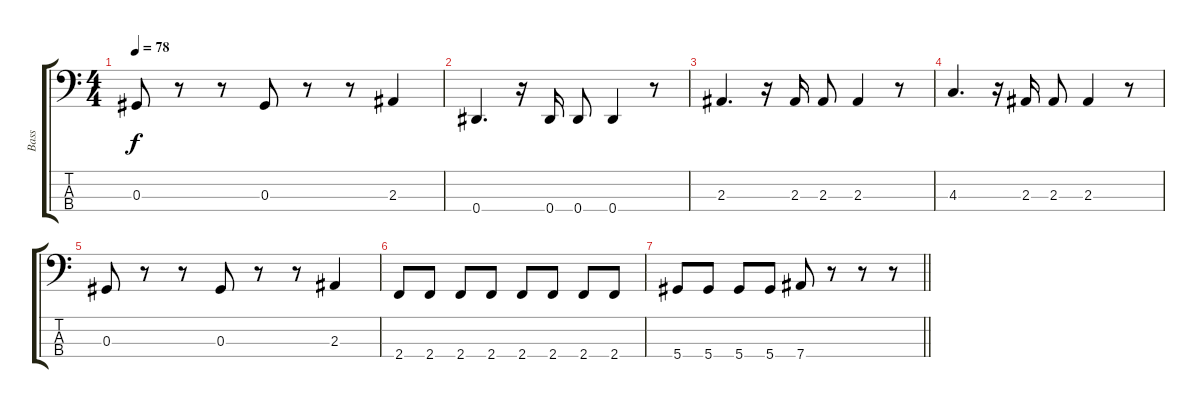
\track ("Bass" "Bass") {instrument electricbassfinger}
\staff {score tabs}
\tuning (Gb2 Db2 Ab1 Eb1) {hide}
\ts (4 4)
\tempo 78
\clef f4
\ks c
0.3.8{dy f} r.8 r.8 0.3.8 r.8 r.8 2.3.4 |
0.4.4{d} r.16 0.4.16 0.4.8 0.4.4 r.8 |
2.3.4{d} r.16 2.3.16 2.3.8 2.3.4 r.8 |
4.3.4{d} r.16 2.3.16 2.3.8 2.3.4 r.8 |
0.3.8 r.8 r.8 0.3.8 r.8 r.8 2.3.4 |
2.4.8 2.4.8 2.4.8 2.4.8 2.4.8 2.4.8 2.4.8 2.4.8 |
\barLineRight lightlight
5.4.8 5.4.8 5.4.8 5.4.8 7.4.8 r.8 r.8 r.8
